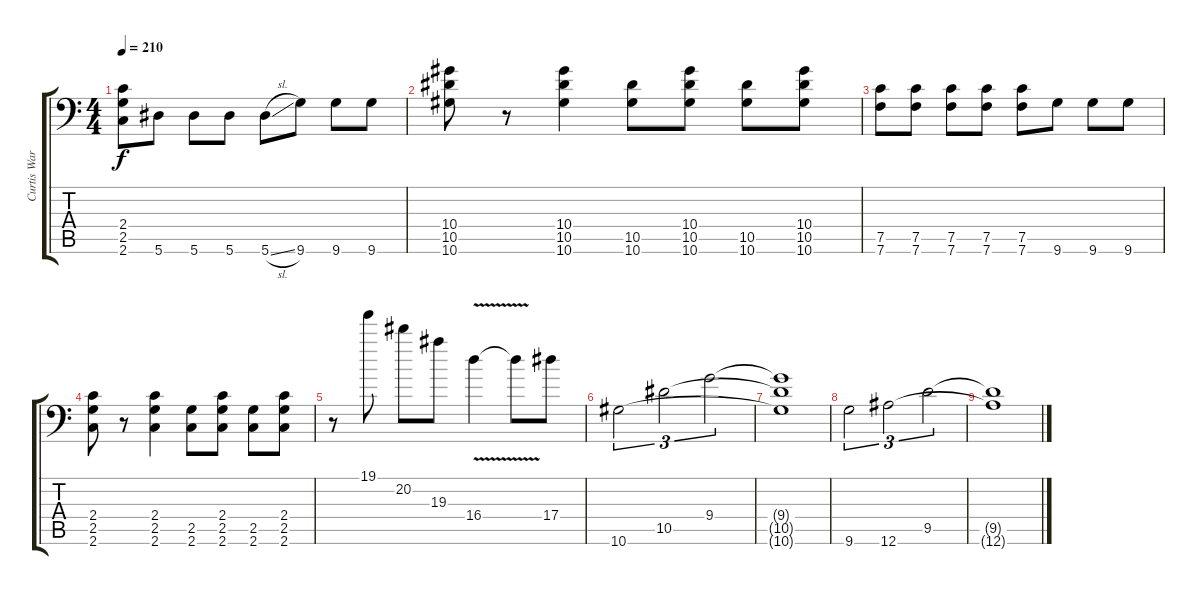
\track ("Curtis Ward" "Curtis War") {instrument distortionguitar}
\staff {score tabs}
\tuning (C4 G3 Eb3 Bb2 F2 Bb1) {hide}
\ts (4 4)
\tempo 210
\clef f4
\ks c
(2.4{t} 2.5{t} 2.6{t}).8{dy f} 5.6.8 5.6.8 5.6.8 5.6{sl}.8 9.6.8 9.6.8 9.6.8 |
(10.4 10.5 10.6).8 r.8 (10.4 10.5 10.6).4 (10.5 10.6).8 (10.4 10.5 10.6).8 (10.5 10.6).8 (10.4 10.5 10.6).8 |
(7.5 7.6).8 (7.5 7.6).8 (7.5 7.6).8 (7.5 7.6).8 (7.5 7.6).8 9.6.8 9.6.8 9.6.8 |
(2.4 2.5 2.6).8 r.8 (2.4 2.5 2.6).4 (2.5 2.6).8 (2.4 2.5 2.6).8 (2.5 2.6).8 (2.4 2.5 2.6).8 |
r.8 19.1.8 20.2.8 19.3.8 16.4{v}.4 16.4{t}.8 17.4.8 |
10.6.2{tu (3 2)} 10.5.2{tu (3 2)} 9.4.2{tu (3 2)} |
(9.4{t} 10.5{t} 10.6{t}).1 |
9.6.2{tu (3 2)} 12.6.2{tu (3 2)} 9.5.2{tu (3 2)} |
(9.5{t} 12.6{t}).1
